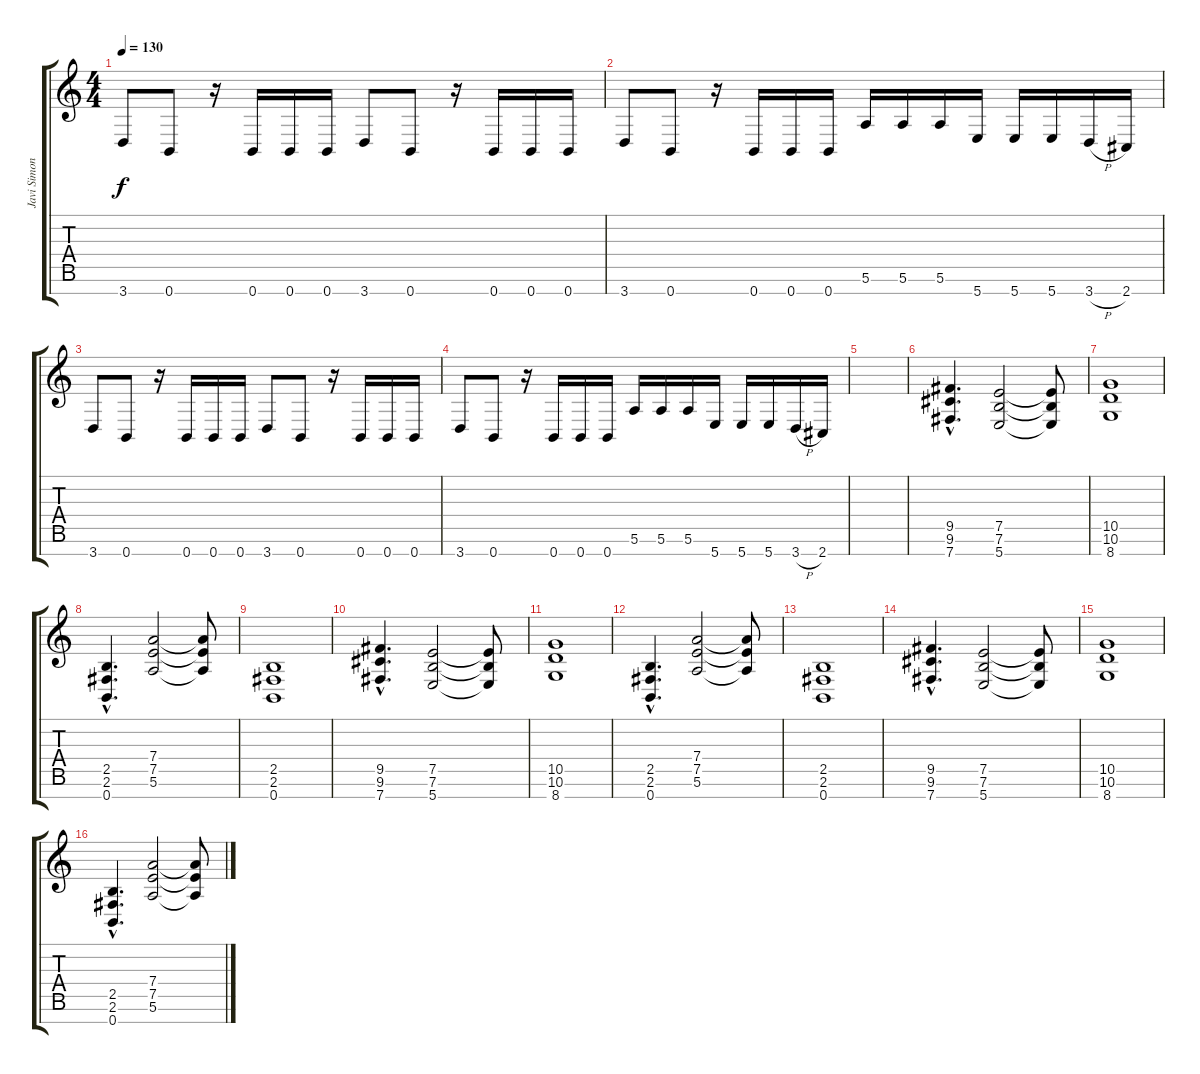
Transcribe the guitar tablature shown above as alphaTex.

\track ("Javi Simon" "Javi Simon") {instrument distortionguitar}
\staff {score tabs}
\tuning (E4 B3 G3 D3 A2 E2 B1) {hide}
\ts (4 4)
\tempo 130
\clef g2
\ks c
3.7.8{dy f} 0.7.8 r.16 0.7.16 0.7.16 0.7.16 3.7.8 0.7.8 r.16 0.7.16 0.7.16 0.7.16 |
3.7.8 0.7.8 r.16 0.7.16 0.7.16 0.7.16 5.6.16 5.6.16 5.6.16 5.7.16 5.7.16 5.7.16 3.7{h}.16 2.7.16 |
3.7.8 0.7.8 r.16 0.7.16 0.7.16 0.7.16 3.7.8 0.7.8 r.16 0.7.16 0.7.16 0.7.16 |
3.7.8 0.7.8 r.16 0.7.16 0.7.16 0.7.16 5.6.16 5.6.16 5.6.16 5.7.16 5.7.16 5.7.16 3.7{h}.16 2.7.16 |
|
(9.5{hac} 9.6{hac} 7.7{hac}).4{d} (7.5 7.6 5.7).2 (7.5{t} 7.6{t} 5.7{t}).8 |
(10.5 10.6 8.7).1 |
(2.5{hac} 2.6{hac} 0.7{hac}).4{d} (7.4 7.5 5.6).2 (7.4{t} 7.5{t} 5.6{t}).8 |
(2.5 2.6 0.7).1 |
(9.5{hac} 9.6{hac} 7.7{hac}).4{d} (7.5 7.6 5.7).2 (7.5{t} 7.6{t} 5.7{t}).8 |
(10.5 10.6 8.7).1 |
(2.5{hac} 2.6{hac} 0.7{hac}).4{d} (7.4 7.5 5.6).2 (7.4{t} 7.5{t} 5.6{t}).8 |
(2.5 2.6 0.7).1 |
(9.5{hac} 9.6{hac} 7.7{hac}).4{d} (7.5 7.6 5.7).2 (7.5{t} 7.6{t} 5.7{t}).8 |
(10.5 10.6 8.7).1 |
(2.5{hac} 2.6{hac} 0.7{hac}).4{d} (7.4 7.5 5.6).2 (7.4{t} 7.5{t} 5.6{t}).8
